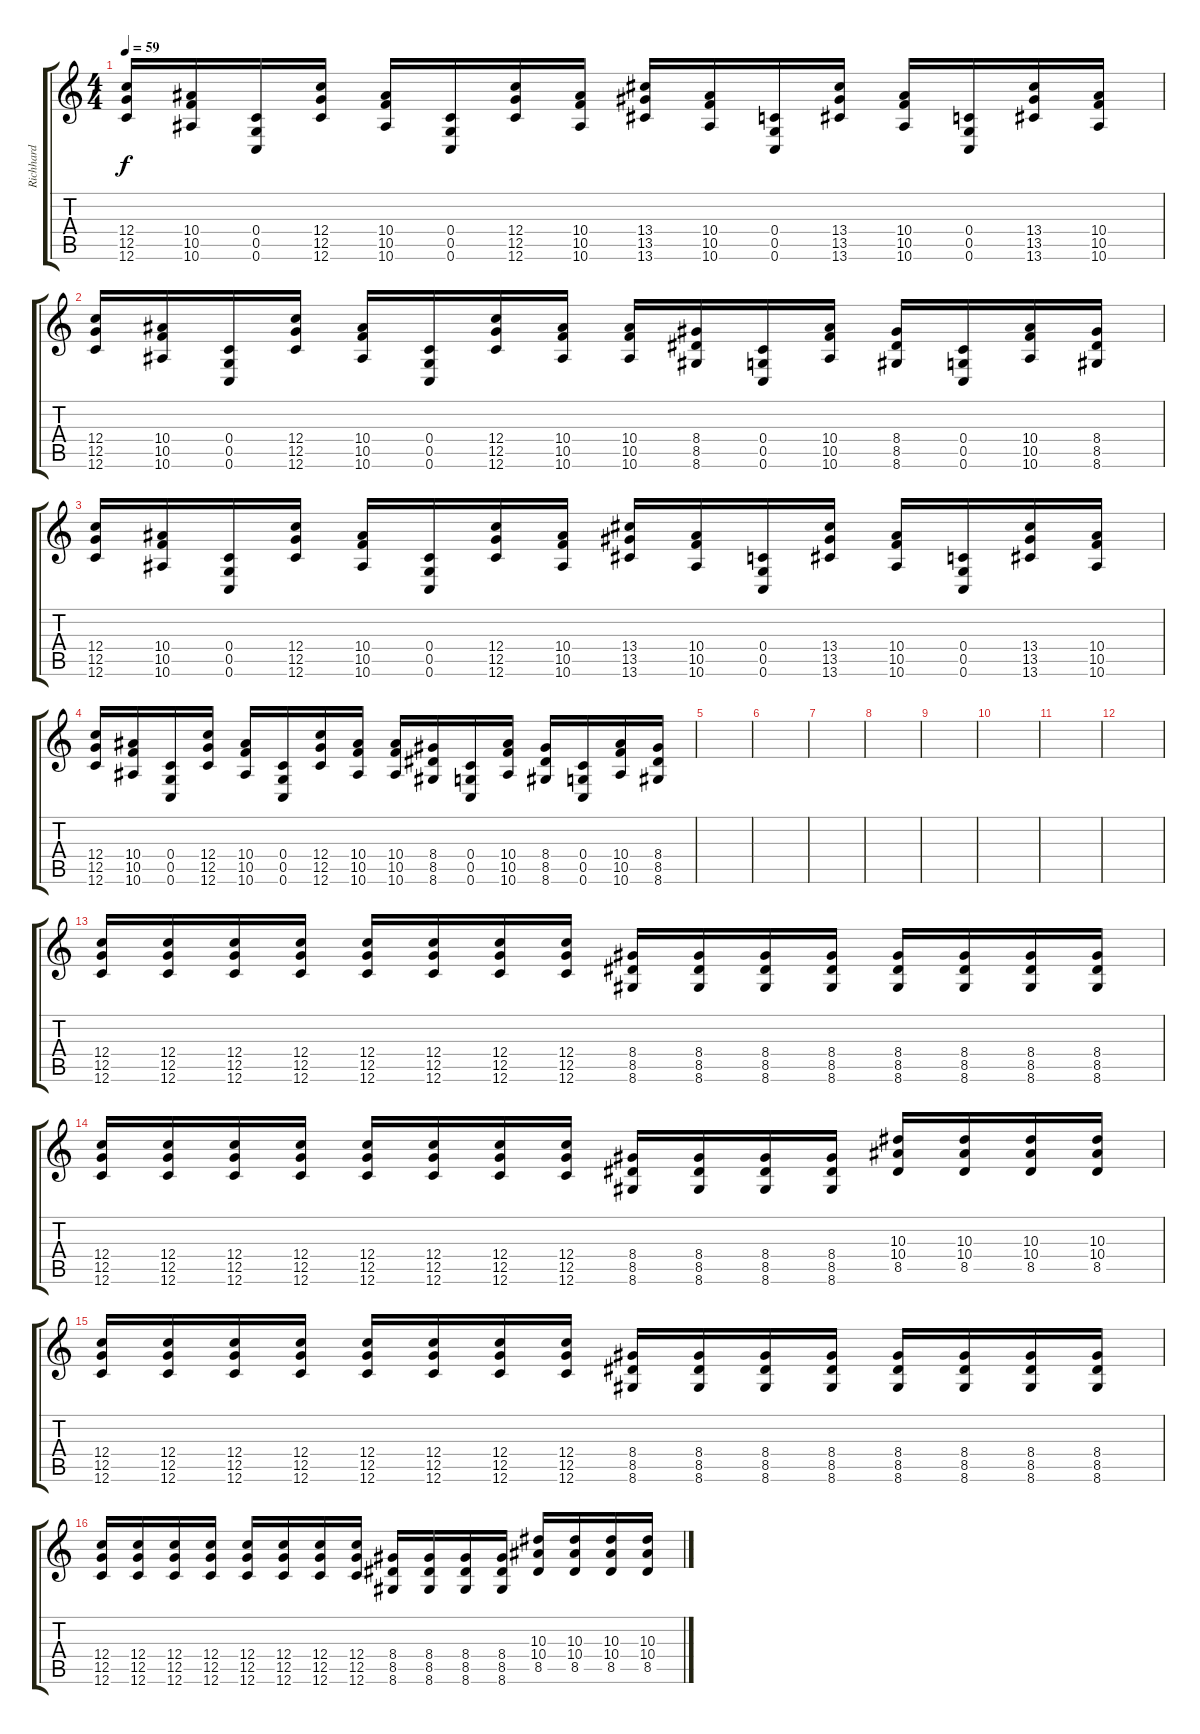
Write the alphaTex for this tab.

\track ("Richhard" "Richhard") {instrument distortionguitar}
\staff {score tabs}
\tuning (D4 A3 F3 C3 G2 C2) {hide}
\ts (4 4)
\tempo 59
\clef g2
\ks c
(12.4 12.5 12.6).16{dy f} (10.4 10.5 10.6).16 (0.4 0.5 0.6).16 (12.4 12.5 12.6).16 (10.4 10.5 10.6).16 (0.4 0.5 0.6).16 (12.4 12.5 12.6).16 (10.4 10.5 10.6).16 (13.4 13.5 13.6).16 (10.4 10.5 10.6).16 (0.4 0.5 0.6).16 (13.4 13.5 13.6).16 (10.4 10.5 10.6).16 (0.4 0.5 0.6).16 (13.4 13.5 13.6).16 (10.4 10.5 10.6).16 |
(12.4 12.5 12.6).16 (10.4 10.5 10.6).16 (0.4 0.5 0.6).16 (12.4 12.5 12.6).16 (10.4 10.5 10.6).16 (0.4 0.5 0.6).16 (12.4 12.5 12.6).16 (10.4 10.5 10.6).16 (10.4 10.5 10.6).16 (8.4 8.5 8.6).16 (0.4 0.5 0.6).16 (10.4 10.5 10.6).16 (8.4 8.5 8.6).16 (0.4 0.5 0.6).16 (10.4 10.5 10.6).16 (8.4 8.5 8.6).16 |
(12.4 12.5 12.6).16 (10.4 10.5 10.6).16 (0.4 0.5 0.6).16 (12.4 12.5 12.6).16 (10.4 10.5 10.6).16 (0.4 0.5 0.6).16 (12.4 12.5 12.6).16 (10.4 10.5 10.6).16 (13.4 13.5 13.6).16 (10.4 10.5 10.6).16 (0.4 0.5 0.6).16 (13.4 13.5 13.6).16 (10.4 10.5 10.6).16 (0.4 0.5 0.6).16 (13.4 13.5 13.6).16 (10.4 10.5 10.6).16 |
(12.4 12.5 12.6).16 (10.4 10.5 10.6).16 (0.4 0.5 0.6).16 (12.4 12.5 12.6).16 (10.4 10.5 10.6).16 (0.4 0.5 0.6).16 (12.4 12.5 12.6).16 (10.4 10.5 10.6).16 (10.4 10.5 10.6).16 (8.4 8.5 8.6).16 (0.4 0.5 0.6).16 (10.4 10.5 10.6).16 (8.4 8.5 8.6).16 (0.4 0.5 0.6).16 (10.4 10.5 10.6).16 (8.4 8.5 8.6).16 |
|
|
|
|
|
|
|
|
(12.4 12.5 12.6).16 (12.4 12.5 12.6).16 (12.4 12.5 12.6).16 (12.4 12.5 12.6).16 (12.4 12.5 12.6).16 (12.4 12.5 12.6).16 (12.4 12.5 12.6).16 (12.4 12.5 12.6).16 (8.4 8.5 8.6).16 (8.4 8.5 8.6).16 (8.4 8.5 8.6).16 (8.4 8.5 8.6).16 (8.4 8.5 8.6).16 (8.4 8.5 8.6).16 (8.4 8.5 8.6).16 (8.4 8.5 8.6).16 |
(12.4 12.5 12.6).16 (12.4 12.5 12.6).16 (12.4 12.5 12.6).16 (12.4 12.5 12.6).16 (12.4 12.5 12.6).16 (12.4 12.5 12.6).16 (12.4 12.5 12.6).16 (12.4 12.5 12.6).16 (8.4 8.5 8.6).16 (8.4 8.5 8.6).16 (8.4 8.5 8.6).16 (8.4 8.5 8.6).16 (10.3 10.4 8.5).16 (10.3 10.4 8.5).16 (10.3 10.4 8.5).16 (10.3 10.4 8.5).16 |
(12.4 12.5 12.6).16 (12.4 12.5 12.6).16 (12.4 12.5 12.6).16 (12.4 12.5 12.6).16 (12.4 12.5 12.6).16 (12.4 12.5 12.6).16 (12.4 12.5 12.6).16 (12.4 12.5 12.6).16 (8.4 8.5 8.6).16 (8.4 8.5 8.6).16 (8.4 8.5 8.6).16 (8.4 8.5 8.6).16 (8.4 8.5 8.6).16 (8.4 8.5 8.6).16 (8.4 8.5 8.6).16 (8.4 8.5 8.6).16 |
(12.4 12.5 12.6).16 (12.4 12.5 12.6).16 (12.4 12.5 12.6).16 (12.4 12.5 12.6).16 (12.4 12.5 12.6).16 (12.4 12.5 12.6).16 (12.4 12.5 12.6).16 (12.4 12.5 12.6).16 (8.4 8.5 8.6).16 (8.4 8.5 8.6).16 (8.4 8.5 8.6).16 (8.4 8.5 8.6).16 (10.3 10.4 8.5).16 (10.3 10.4 8.5).16 (10.3 10.4 8.5).16 (10.3 10.4 8.5).16
